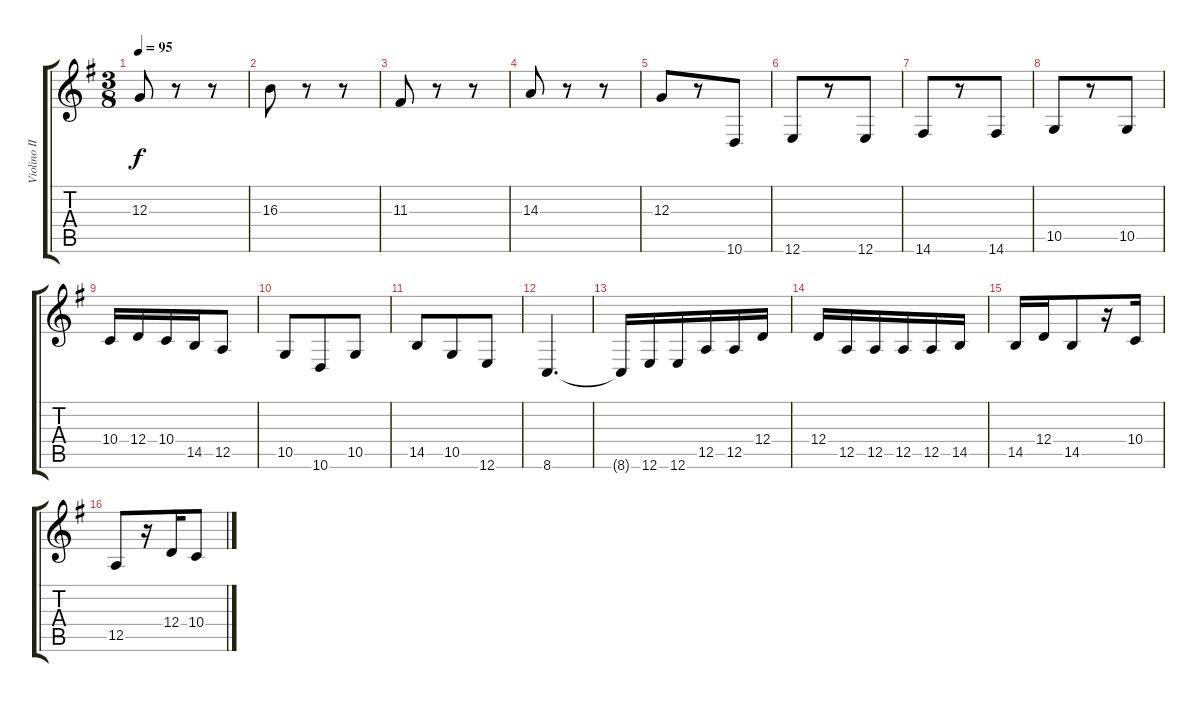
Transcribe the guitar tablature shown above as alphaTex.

\track ("Violino II. di ripieno" "Violino II") {instrument violin}
\staff {score tabs}
\tuning (E4 B3 G3 D3 A2 E2) {hide}
\ts (3 8)
\tempo 95
\clef g2
\ks g
12.3.8{dy f} r.8 r.8 |
16.3.8 r.8 r.8 |
11.3.8 r.8 r.8 |
14.3.8 r.8 r.8 |
12.3.8 r.8 10.6.8 |
12.6.8 r.8 12.6.8 |
14.6.8 r.8 14.6.8 |
10.5.8 r.8 10.5.8 |
10.4.16 12.4.16{beam merge} 10.4.16 14.5.16{beam merge} 12.5.8 |
10.5.8 10.6.8 10.5.8 |
14.5.8 10.5.8 12.6.8 |
8.6.4{d} |
8.6{t}.16 12.6.16{beam merge} 12.6.16 12.5.16{beam merge} 12.5.16 12.4.16 |
12.4.16 12.5.16{beam merge} 12.5.16 12.5.16{beam merge} 12.5.16 14.5.16 |
14.5.16 12.4.16{beam merge} 14.5.8 r.16 10.4.16 |
12.5.8 r.16 12.4.16{beam merge} 10.4.8
